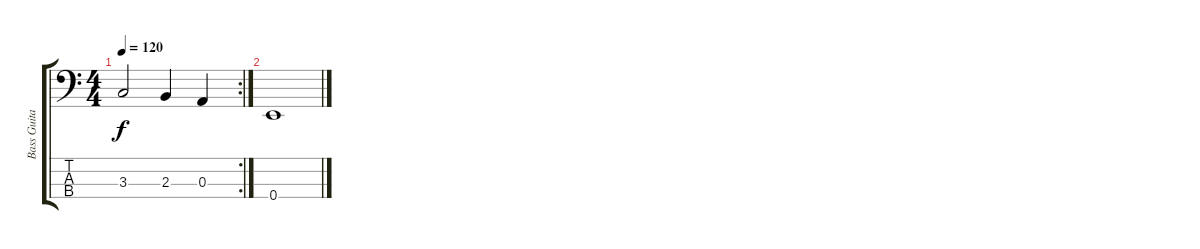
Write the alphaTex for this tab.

\track ("Bass Guitar" "Bass Guita") {instrument electricbassfinger}
\staff {score tabs}
\tuning (G2 D2 A1 E1) {hide}
\rc 2
\ts (4 4)
\tempo 120
\clef f4
\ks c
3.3.2{dy f} 2.3.4 0.3.4 |
0.4.1
